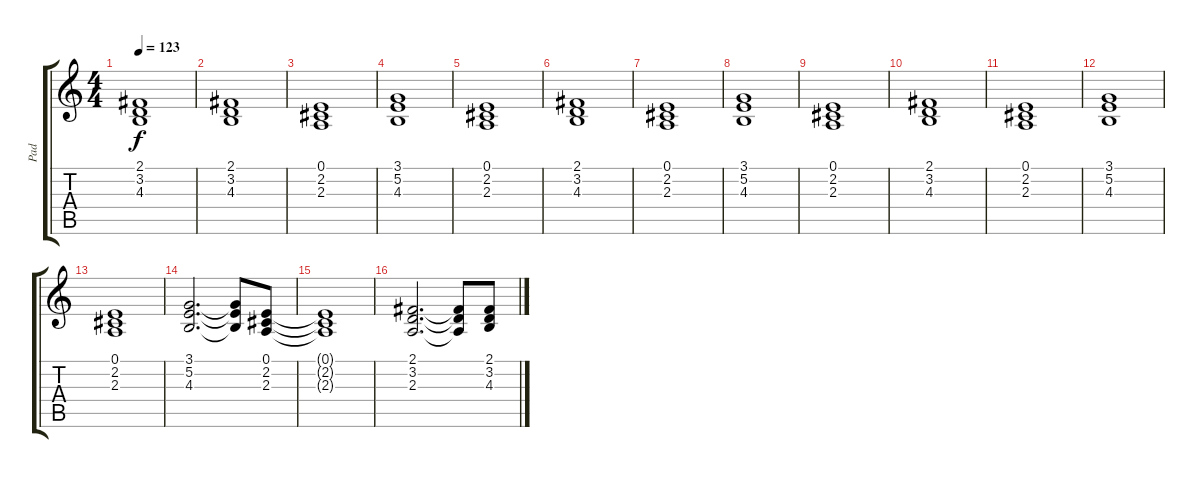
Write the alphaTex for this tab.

\track ("Pad" "Pad") {instrument stringensemble1}
\staff {score tabs}
\tuning (E4 B3 G3 D3 A2 E2) {hide}
\ts (4 4)
\tempo 123
\clef g2
\ks c
(2.1{t} 3.2{t} 4.3{t}).1{dy f} |
(2.1 3.2 4.3).1 |
(0.1 2.2 2.3).1 |
(3.1 5.2 4.3).1 |
(0.1 2.2 2.3).1 |
(2.1 3.2 4.3).1 |
(0.1 2.2 2.3).1 |
(3.1 5.2 4.3).1 |
(0.1 2.2 2.3).1 |
(2.1 3.2 4.3).1 |
(0.1 2.2 2.3).1 |
(3.1 5.2 4.3).1 |
(0.1 2.2 2.3).1 |
(3.1 5.2 4.3).2{d} (3.1{t} 5.2{t} 4.3{t}).8 (0.1 2.2 2.3).8 |
(0.1{t} 2.2{t} 2.3{t}).1 |
(2.1 3.2 2.3).2{d} (2.1{t} 3.2{t} 2.3{t}).8 (2.1 3.2 4.3).8
